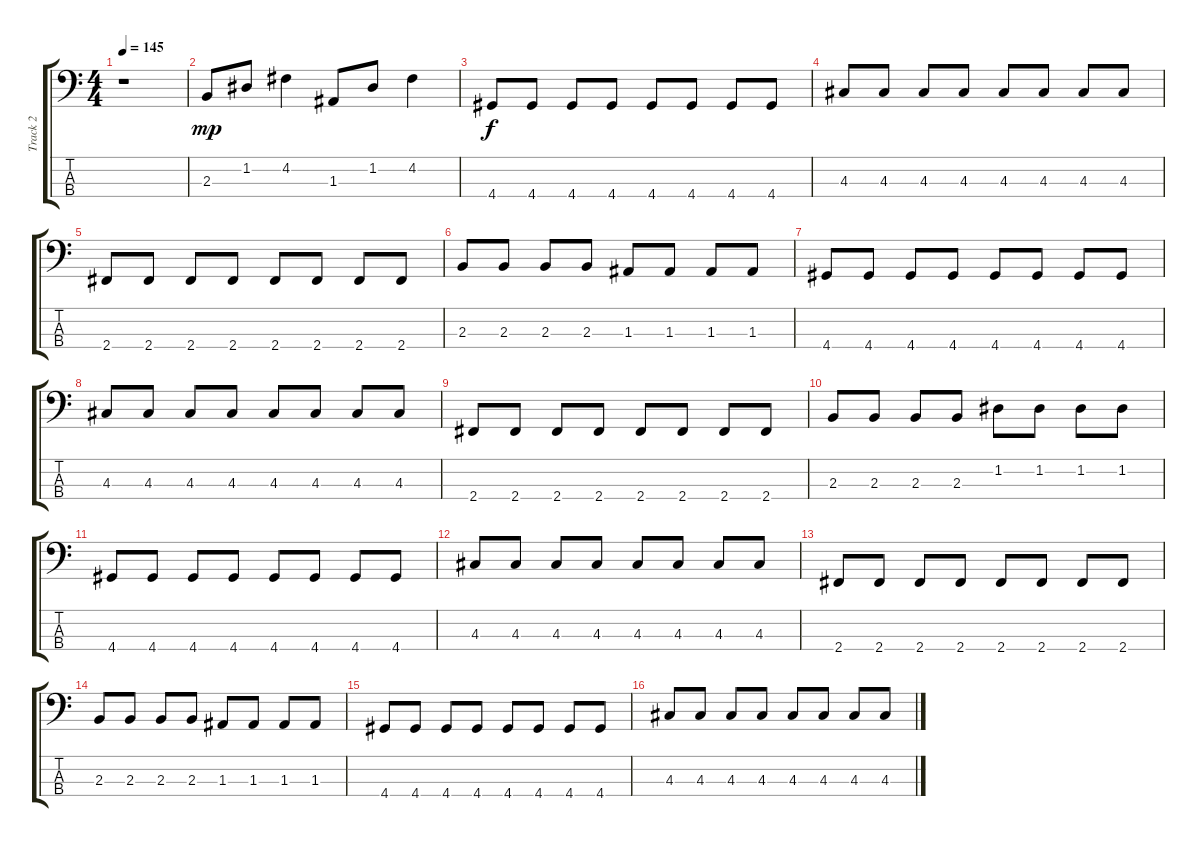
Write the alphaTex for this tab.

\track ("Track 2" "Track 2") {instrument slapbass2}
\staff {score tabs}
\tuning (G2 D2 A1 E1) {hide}
\ts (4 4)
\tempo 145
\clef f4
\ks c
r.1{dy f} |
2.3.8{dy mp} 1.2.8 4.2.4 1.3.8 1.2.8 4.2.4 |
4.4.8{dy f} 4.4.8 4.4.8 4.4.8 4.4.8 4.4.8 4.4.8 4.4.8 |
4.3.8 4.3.8 4.3.8 4.3.8 4.3.8 4.3.8 4.3.8 4.3.8 |
2.4.8 2.4.8 2.4.8 2.4.8 2.4.8 2.4.8 2.4.8 2.4.8 |
2.3.8 2.3.8 2.3.8 2.3.8 1.3.8 1.3.8 1.3.8 1.3.8 |
4.4.8 4.4.8 4.4.8 4.4.8 4.4.8 4.4.8 4.4.8 4.4.8 |
4.3.8 4.3.8 4.3.8 4.3.8 4.3.8 4.3.8 4.3.8 4.3.8 |
2.4.8 2.4.8 2.4.8 2.4.8 2.4.8 2.4.8 2.4.8 2.4.8 |
2.3.8 2.3.8 2.3.8 2.3.8 1.2.8 1.2.8 1.2.8 1.2.8 |
4.4.8 4.4.8 4.4.8 4.4.8 4.4.8 4.4.8 4.4.8 4.4.8 |
4.3.8 4.3.8 4.3.8 4.3.8 4.3.8 4.3.8 4.3.8 4.3.8 |
2.4.8 2.4.8 2.4.8 2.4.8 2.4.8 2.4.8 2.4.8 2.4.8 |
2.3.8 2.3.8 2.3.8 2.3.8 1.3.8 1.3.8 1.3.8 1.3.8 |
4.4.8 4.4.8 4.4.8 4.4.8 4.4.8 4.4.8 4.4.8 4.4.8 |
4.3.8 4.3.8 4.3.8 4.3.8 4.3.8 4.3.8 4.3.8 4.3.8
